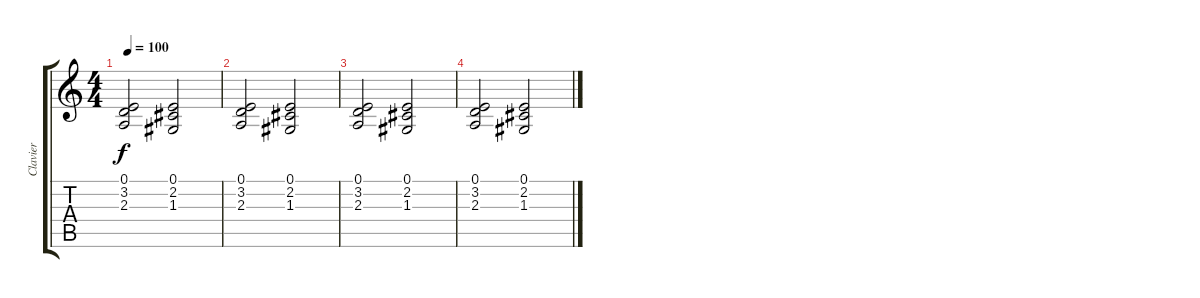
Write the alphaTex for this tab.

\track ("Clavier" "Clavier") {instrument drawbarorgan}
\staff {score tabs}
\tuning (E4 B3 G3 D3 A2 E2) {hide}
\ts (4 4)
\tempo 100
\clef g2
\ks c
(0.1 3.2 2.3).2{dy f} (0.1 2.2 1.3).2 |
(0.1 3.2 2.3).2 (0.1 2.2 1.3).2 |
(0.1 3.2 2.3).2{volume 0} (0.1 2.2 1.3).2 |
(0.1 3.2 2.3).2 (0.1 2.2 1.3).2
